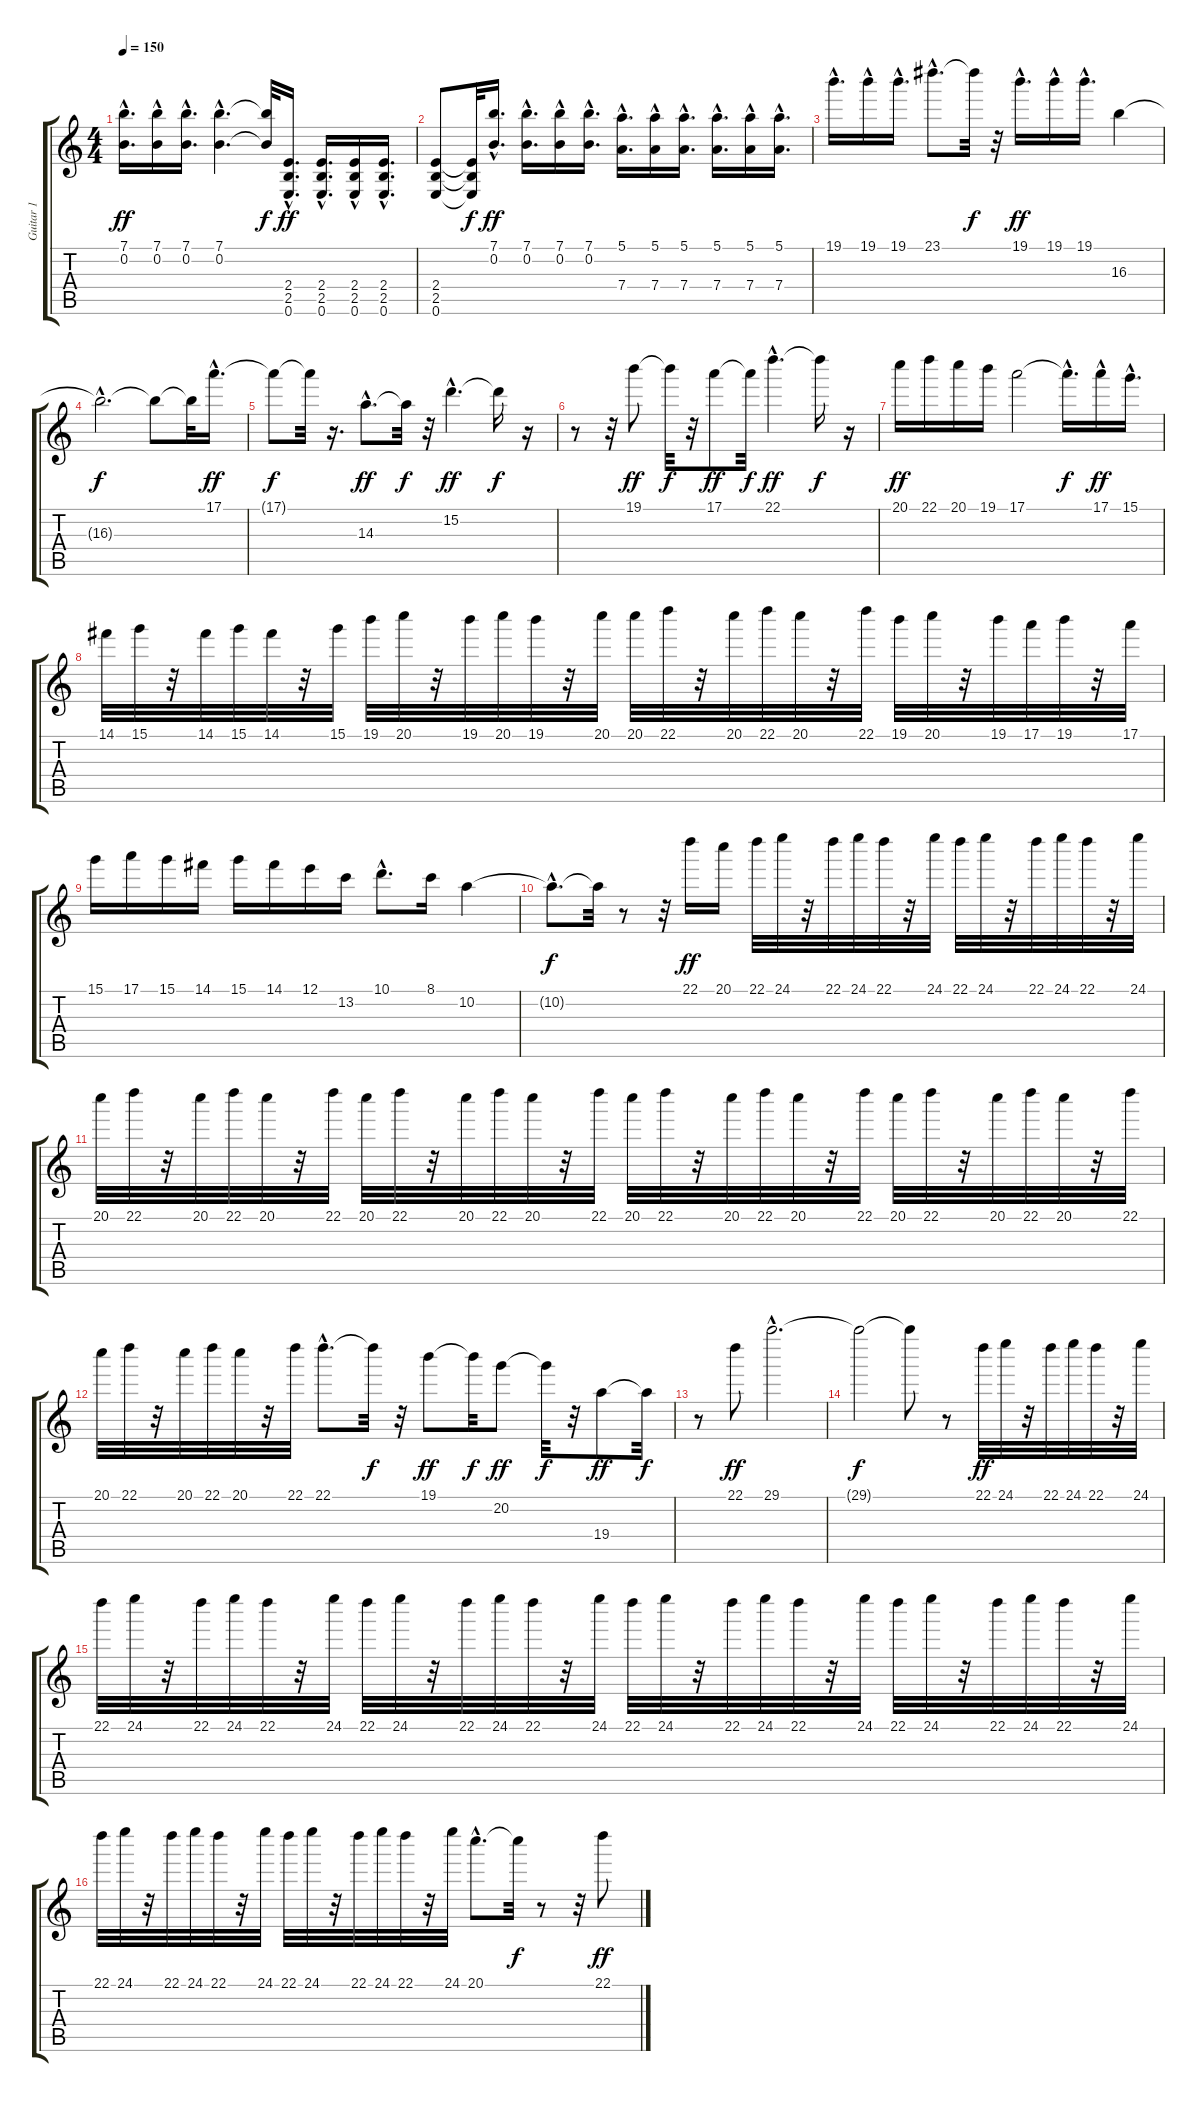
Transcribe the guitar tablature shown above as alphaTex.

\track ("Guitar 1" "Guitar 1") {instrument overdrivenguitar}
\staff {score tabs}
\tuning (E4 B3 G3 D3 A2 E2) {hide}
\ts (4 4)
\tempo 150
\clef g2
\ks c
(7.1{hac} 0.2{hac}).16{d dy ff} (7.1{hac} 0.2{hac}).16 (7.1{hac} 0.2{hac}).16{d} (7.1{hac} 0.2{hac}).4{d} (7.1{t} 0.2{t}).32{dy f} (2.4{hac} 2.5{hac} 0.6{hac}).16{d dy ff} (2.4{hac} 2.5{hac} 0.6{hac}).16{d} (2.4{hac} 2.5{hac} 0.6{hac}).16 (2.4{hac} 2.5{hac} 0.6{hac}).16{d} |
(2.4 2.5 0.6).8 (2.4{t} 2.5{t} 0.6{t}).32{dy f} (7.1{hac} 0.2{hac}).16{d dy ff} (7.1{hac} 0.2{hac}).16{d} (7.1{hac} 0.2{hac}).16 (7.1{hac} 0.2{hac}).16{d} (5.1{hac} 7.4{hac}).16{d} (5.1{hac} 7.4{hac}).16 (5.1{hac} 7.4{hac}).16{d} (5.1{hac} 7.4{hac}).16{d} (5.1{hac} 7.4{hac}).16 (5.1{hac} 7.4{hac}).16{d} |
19.1{hac}.16{d} 19.1{hac}.16 19.1{hac}.16{d} 23.1{hac}.8{d} 23.1{t}.32{dy f} r.32 19.1{hac}.16{d dy ff} 19.1{hac}.16 19.1{hac}.16{d} 16.3.4{instrument distortionguitar} |
16.3{hac t}.2{d dy f} 16.3{t}.8 16.3{t}.32 17.1{hac}.16{d dy ff} |
17.1{t}.8{dy f} 17.1{t}.32 r.16{d} 14.3{hac}.8{d dy ff} 14.3{t}.32{dy f} r.32 15.2{hac}.4{d dy ff} 15.2{t}.16{dy f} r.16 |
r.8 r.32 19.1.8{dy ff instrument overdrivenguitar} 19.1{t}.32{dy f} r.32 17.1.8{dy ff} 17.1{t}.32{dy f} 22.1{hac}.4{d dy ff} 22.1{t}.16{dy f} r.16 |
20.1.16{dy ff instrument distortionguitar} 22.1.16 20.1.16 19.1.16 17.1.2 17.1{hac t}.16{d dy f} 17.1{hac}.16{dy ff} 15.1{hac}.16{d} |
14.1.32 15.1.32 r.32 14.1.32 15.1.32 14.1.32 r.32 15.1.32 19.1.32 20.1.32 r.32 19.1.32 20.1.32 19.1.32 r.32 20.1.32 20.1.32 22.1.32 r.32 20.1.32 22.1.32 20.1.32 r.32 22.1.32 19.1.32 20.1.32 r.32 19.1.32 17.1.32 19.1.32 r.32 17.1.32 |
15.1.16 17.1.16 15.1.16 14.1.16 15.1.16 14.1.16 12.1.16 13.2.16 10.1{hac}.8{d} 8.1.16 10.2.4 |
10.2{hac t}.8{d dy f} 10.2{t}.32 r.8 r.32 22.1.16{dy ff} 20.1.16 22.1.32 24.1.32 r.32 22.1.32 24.1.32 22.1.32 r.32 24.1.32 22.1.32 24.1.32 r.32 22.1.32 24.1.32 22.1.32 r.32 24.1.32 |
20.1.32 22.1.32 r.32 20.1.32 22.1.32 20.1.32 r.32 22.1.32 20.1.32 22.1.32 r.32 20.1.32 22.1.32 20.1.32 r.32 22.1.32 20.1.32 22.1.32 r.32 20.1.32 22.1.32 20.1.32 r.32 22.1.32 20.1.32 22.1.32 r.32 20.1.32 22.1.32 20.1.32 r.32 22.1.32 |
20.1.32 22.1.32 r.32 20.1.32 22.1.32 20.1.32 r.32 22.1.32 22.1{hac}.8{d} 22.1{t}.32{dy f} r.32 19.1.8{dy ff} 19.1{t}.32{dy f} 20.2.8{dy ff} 20.2{t}.32{dy f} r.32 19.4.8{dy ff} 19.4{t}.32{dy f} |
r.8 22.1.8{dy ff} 29.1{hac}.2{d} |
29.1{t}.2{dy f} 29.1{t}.8 r.8 22.1.32{dy ff} 24.1.32 r.32 22.1.32 24.1.32 22.1.32 r.32 24.1.32 |
22.1.32 24.1.32 r.32 22.1.32 24.1.32 22.1.32 r.32 24.1.32 22.1.32 24.1.32 r.32 22.1.32 24.1.32 22.1.32 r.32 24.1.32 22.1.32 24.1.32 r.32 22.1.32 24.1.32 22.1.32 r.32 24.1.32 22.1.32 24.1.32 r.32 22.1.32 24.1.32 22.1.32 r.32 24.1.32 |
22.1.32 24.1.32 r.32 22.1.32 24.1.32 22.1.32 r.32 24.1.32 22.1.32 24.1.32 r.32 22.1.32 24.1.32 22.1.32 r.32 24.1.32 20.1{hac}.8{d} 20.1{t}.32{dy f} r.8 r.32 22.1.8{dy ff}
